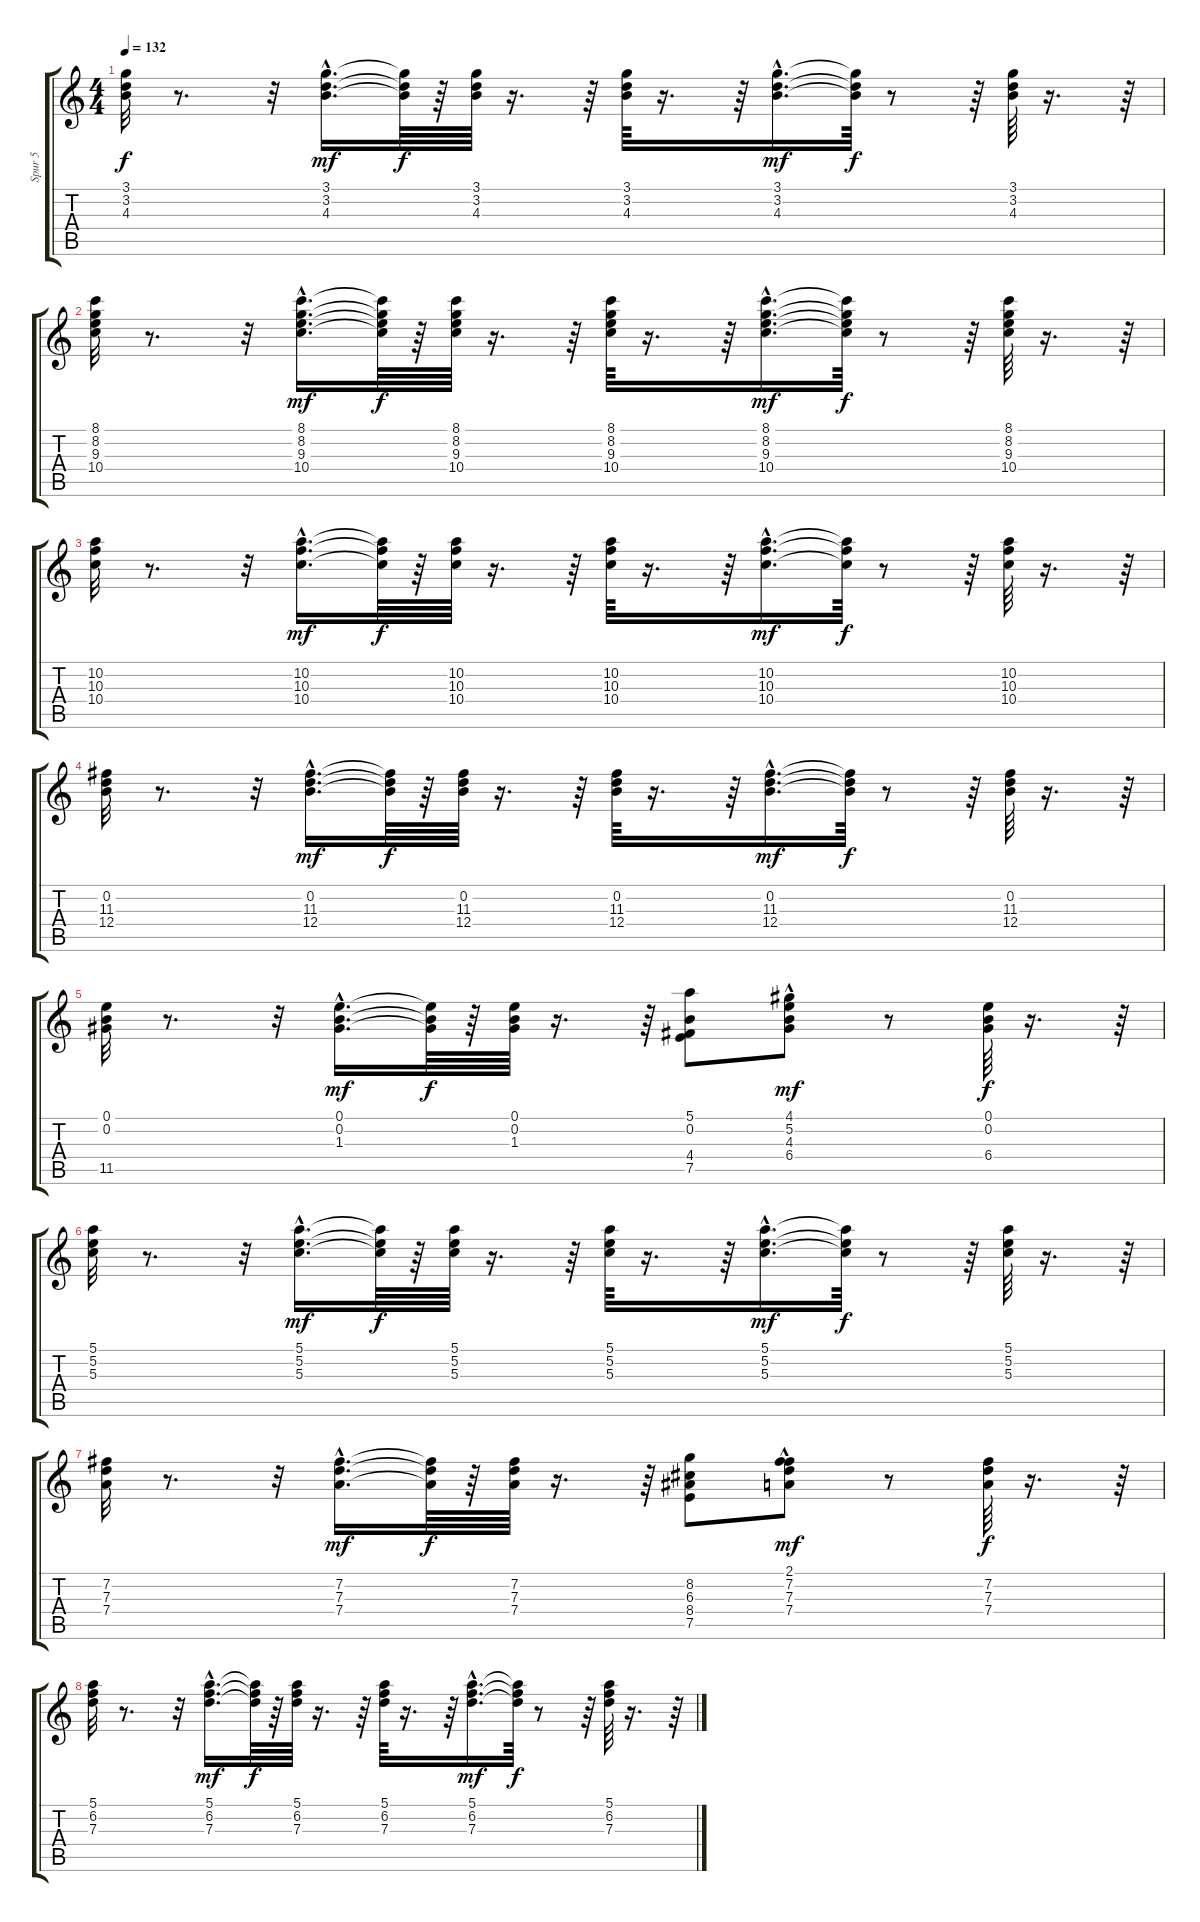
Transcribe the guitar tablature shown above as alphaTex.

\track ("Spur 5" "Spur 5") {instrument overdrivenguitar}
\staff {score tabs}
\tuning (E4 B3 G3 D3 A2 E2) {hide}
\ts (4 4)
\tempo 132
\clef g2
\ks c
(3.1 3.2 4.3).32{dy f} r.8{d} r.32 (3.1{hac} 3.2{hac} 4.3{hac}).16{d dy mf} (3.1{t} 3.2{t} 4.3{t}).64{dy f} r.64 (3.1 3.2 4.3).64 r.16{d} r.64 (3.1 3.2 4.3).64 r.16{d} r.64 (3.1{hac} 3.2{hac} 4.3{hac}).16{d dy mf} (3.1{t} 3.2{t} 4.3{t}).64{dy f} r.8 r.64 (3.1 3.2 4.3).64 r.16{d} r.64 |
(8.1 8.2 9.3 10.4).32 r.8{d} r.32 (8.1{hac} 8.2{hac} 9.3{hac} 10.4{hac}).16{d dy mf} (8.1{t} 8.2{t} 9.3{t} 10.4{t}).64{dy f} r.64 (8.1 8.2 9.3 10.4).64 r.16{d} r.64 (8.1 8.2 9.3 10.4).64 r.16{d} r.64 (8.1{hac} 8.2{hac} 9.3{hac} 10.4{hac}).16{d dy mf} (8.1{t} 8.2{t} 9.3{t} 10.4{t}).64{dy f} r.8 r.64 (8.1 8.2 9.3 10.4).64 r.16{d} r.64 |
(10.2 10.3 10.4).32 r.8{d} r.32 (10.2{hac} 10.3{hac} 10.4{hac}).16{d dy mf} (10.2{t} 10.3{t} 10.4{t}).64{dy f} r.64 (10.2 10.3 10.4).64 r.16{d} r.64 (10.2 10.3 10.4).64 r.16{d} r.64 (10.2{hac} 10.3{hac} 10.4{hac}).16{d dy mf} (10.2{t} 10.3{t} 10.4{t}).64{dy f} r.8 r.64 (10.2 10.3 10.4).64 r.16{d} r.64 |
(0.2 11.3 12.4).32 r.8{d} r.32 (0.2{hac} 11.3{hac} 12.4{hac}).16{d dy mf} (0.2{t} 11.3{t} 12.4{t}).64{dy f} r.64 (0.2 11.3 12.4).64 r.16{d} r.64 (0.2 11.3 12.4).64 r.16{d} r.64 (0.2{hac} 11.3{hac} 12.4{hac}).16{d dy mf} (0.2{t} 11.3{t} 12.4{t}).64{dy f} r.8 r.64 (0.2 11.3 12.4).64 r.16{d} r.64 |
(0.1 0.2 11.5).32 r.8{d} r.32 (0.1{hac} 0.2{hac} 1.3{hac}).16{d dy mf} (0.1{t} 0.2{t} 1.3{t}).64{dy f} r.64 (0.1 0.2 1.3).64 r.16{d} r.64 (5.1 0.2 4.4 7.5).8 (4.1 5.2{hac} 4.3{hac} 6.4{hac}).8{dy mf} r.8 (0.1 0.2 6.4).64{dy f} r.16{d} r.64 |
(5.1 5.2 5.3).32 r.8{d} r.32 (5.1{hac} 5.2{hac} 5.3{hac}).16{d dy mf} (5.1{t} 5.2{t} 5.3{t}).64{dy f} r.64 (5.1 5.2 5.3).64 r.16{d} r.64 (5.1 5.2 5.3).64 r.16{d} r.64 (5.1{hac} 5.2{hac} 5.3{hac}).16{d dy mf} (5.1{t} 5.2{t} 5.3{t}).64{dy f} r.8 r.64 (5.1 5.2 5.3).64 r.16{d} r.64 |
(7.2 7.3 7.4).32 r.8{d} r.32 (7.2{hac} 7.3{hac} 7.4{hac}).16{d dy mf} (7.2{t} 7.3{t} 7.4{t}).64{dy f} r.64 (7.2 7.3 7.4).64 r.16{d} r.64 (8.2 6.3 8.4 7.5).8 (2.1 7.2 7.3{hac} 7.4{hac}).8{dy mf} r.8 (7.2 7.3 7.4).64{dy f} r.16{d} r.64 |
(5.1 6.2 7.3).32 r.8{d} r.32 (5.1{hac} 6.2{hac} 7.3{hac}).16{d dy mf} (5.1{t} 6.2{t} 7.3{t}).64{dy f} r.64 (5.1 6.2 7.3).64 r.16{d} r.64 (5.1 6.2 7.3).64 r.16{d} r.64 (5.1{hac} 6.2{hac} 7.3{hac}).16{d dy mf} (5.1{t} 6.2{t} 7.3{t}).64{dy f} r.8 r.64 (5.1 6.2 7.3).64 r.16{d} r.64
